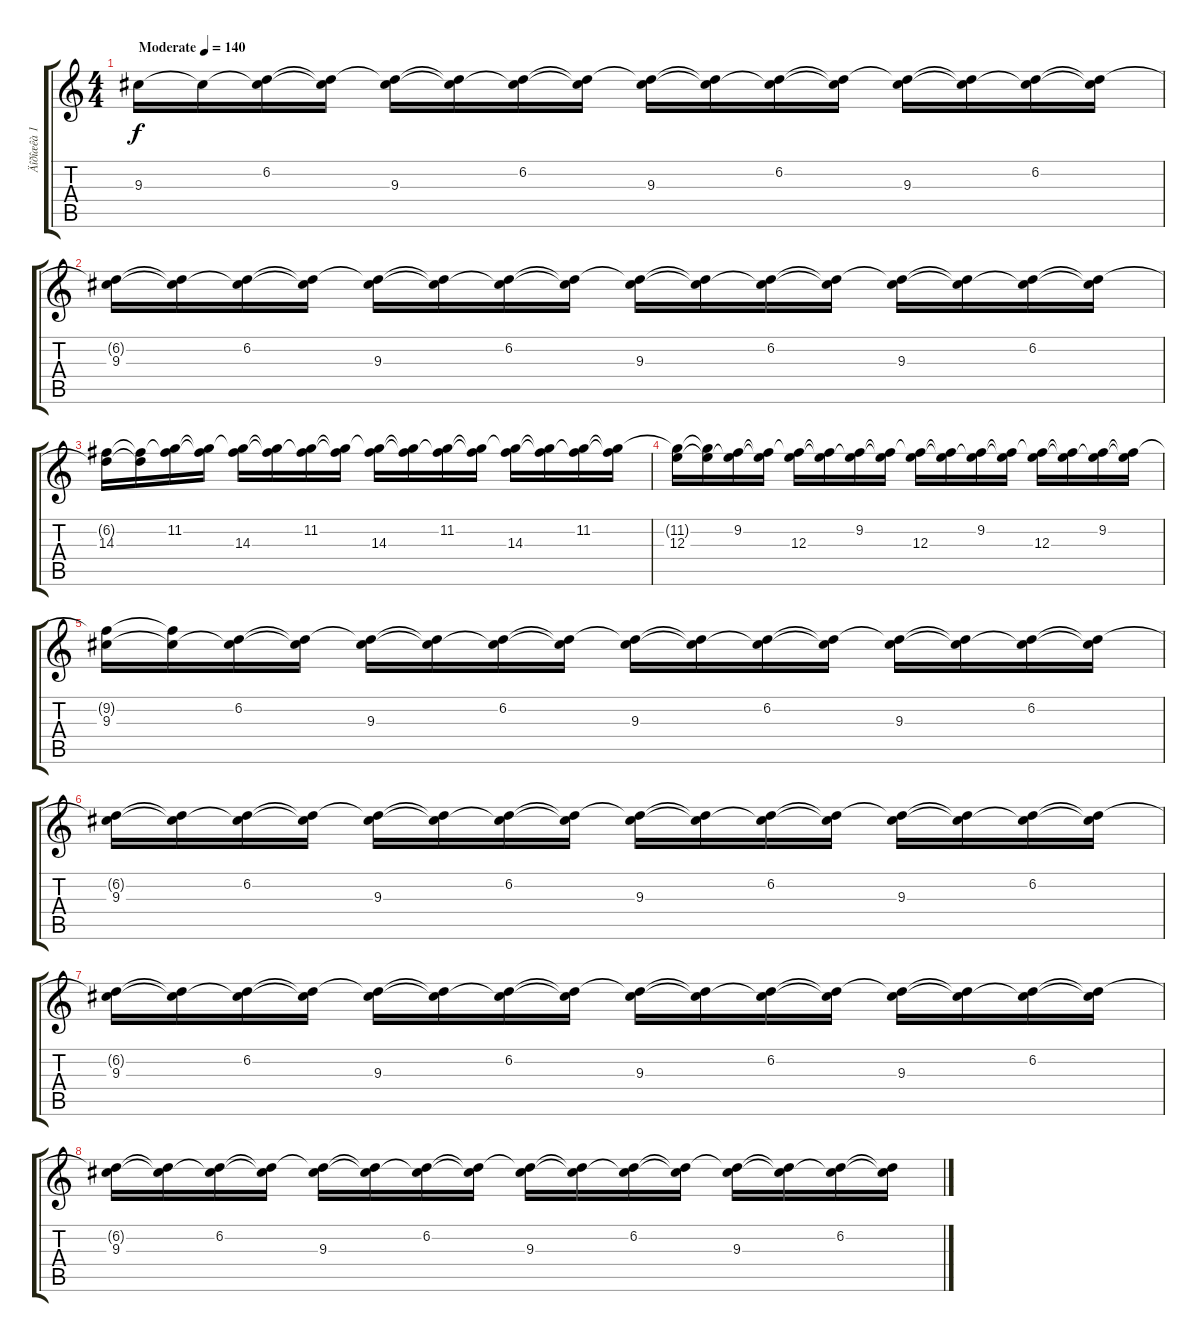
\track ("Äîðîæêà 1" "Äîðîæêà 1") {instrument overdrivenguitar}
\staff {score tabs}
\tuning (Db4 Ab3 E3 B2 Gb2 B1) {hide}
\ts (4 4)
\tempo (140 "Moderate")
\clef g2
\ks c
9.3.16{dy f instrument overdrivenguitar} 9.3{t}.16 (6.2 9.3{t}).16 (6.2{t} 9.3{t}).16 (6.2{t} 9.3).16 (6.2{t} 9.3{t}).16 (6.2 9.3{t}).16 (6.2{t} 9.3{t}).16 (6.2{t} 9.3).16 (6.2{t} 9.3{t}).16 (6.2 9.3{t}).16 (6.2{t} 9.3{t}).16 (6.2{t} 9.3).16 (6.2{t} 9.3{t}).16 (6.2 9.3{t}).16 (6.2{t} 9.3{t}).16 |
(6.2{t} 9.3).16 (6.2{t} 9.3{t}).16 (6.2 9.3{t}).16 (6.2{t} 9.3{t}).16 (6.2{t} 9.3).16 (6.2{t} 9.3{t}).16 (6.2 9.3{t}).16 (6.2{t} 9.3{t}).16 (6.2{t} 9.3).16 (6.2{t} 9.3{t}).16 (6.2 9.3{t}).16 (6.2{t} 9.3{t}).16 (6.2{t} 9.3).16 (6.2{t} 9.3{t}).16 (6.2 9.3{t}).16 (6.2{t} 9.3{t}).16 |
(6.2{t} 14.3).16 (6.2{t} 14.3{t}).16 (11.2 14.3{t}).16 (11.2{t} 14.3{t}).16 (11.2{t} 14.3).16 (11.2{t} 14.3{t}).16 (11.2 14.3{t}).16 (11.2{t} 14.3{t}).16 (11.2{t} 14.3).16 (11.2{t} 14.3{t}).16 (11.2 14.3{t}).16 (11.2{t} 14.3{t}).16 (11.2{t} 14.3).16 (11.2{t} 14.3{t}).16 (11.2 14.3{t}).16 (11.2{t} 14.3{t}).16 |
(11.2{t} 12.3).16 (11.2{t} 12.3{t}).16 (9.2 12.3{t}).16 (9.2{t} 12.3{t}).16 (9.2{t} 12.3).16 (9.2{t} 12.3{t}).16 (9.2 12.3{t}).16 (9.2{t} 12.3{t}).16 (9.2{t} 12.3).16 (9.2{t} 12.3{t}).16 (9.2 12.3{t}).16 (9.2{t} 12.3{t}).16 (9.2{t} 12.3).16 (9.2{t} 12.3{t}).16 (9.2 12.3{t}).16 (9.2{t} 12.3{t}).16 |
(9.2{t} 9.3).16 (9.2{t} 9.3{t}).16 (6.2 9.3{t}).16 (6.2{t} 9.3{t}).16 (6.2{t} 9.3).16 (6.2{t} 9.3{t}).16 (6.2 9.3{t}).16 (6.2{t} 9.3{t}).16 (6.2{t} 9.3).16 (6.2{t} 9.3{t}).16 (6.2 9.3{t}).16 (6.2{t} 9.3{t}).16 (6.2{t} 9.3).16 (6.2{t} 9.3{t}).16 (6.2 9.3{t}).16 (6.2{t} 9.3{t}).16 |
(6.2{t} 9.3).16 (6.2{t} 9.3{t}).16 (6.2 9.3{t}).16 (6.2{t} 9.3{t}).16 (6.2{t} 9.3).16 (6.2{t} 9.3{t}).16 (6.2 9.3{t}).16 (6.2{t} 9.3{t}).16 (6.2{t} 9.3).16 (6.2{t} 9.3{t}).16 (6.2 9.3{t}).16 (6.2{t} 9.3{t}).16 (6.2{t} 9.3).16 (6.2{t} 9.3{t}).16 (6.2 9.3{t}).16 (6.2{t} 9.3{t}).16 |
(6.2{t} 9.3).16 (6.2{t} 9.3{t}).16 (6.2 9.3{t}).16 (6.2{t} 9.3{t}).16 (6.2{t} 9.3).16 (6.2{t} 9.3{t}).16 (6.2 9.3{t}).16 (6.2{t} 9.3{t}).16 (6.2{t} 9.3).16 (6.2{t} 9.3{t}).16 (6.2 9.3{t}).16 (6.2{t} 9.3{t}).16 (6.2{t} 9.3).16 (6.2{t} 9.3{t}).16 (6.2 9.3{t}).16 (6.2{t} 9.3{t}).16 |
(6.2{t} 9.3).16 (6.2{t} 9.3{t}).16 (6.2 9.3{t}).16 (6.2{t} 9.3{t}).16 (6.2{t} 9.3).16 (6.2{t} 9.3{t}).16 (6.2 9.3{t}).16 (6.2{t} 9.3{t}).16 (6.2{t} 9.3).16 (6.2{t} 9.3{t}).16 (6.2 9.3{t}).16 (6.2{t} 9.3{t}).16 (6.2{t} 9.3).16 (6.2{t} 9.3{t}).16 (6.2 9.3{t}).16 (6.2{t} 9.3{t}).16
